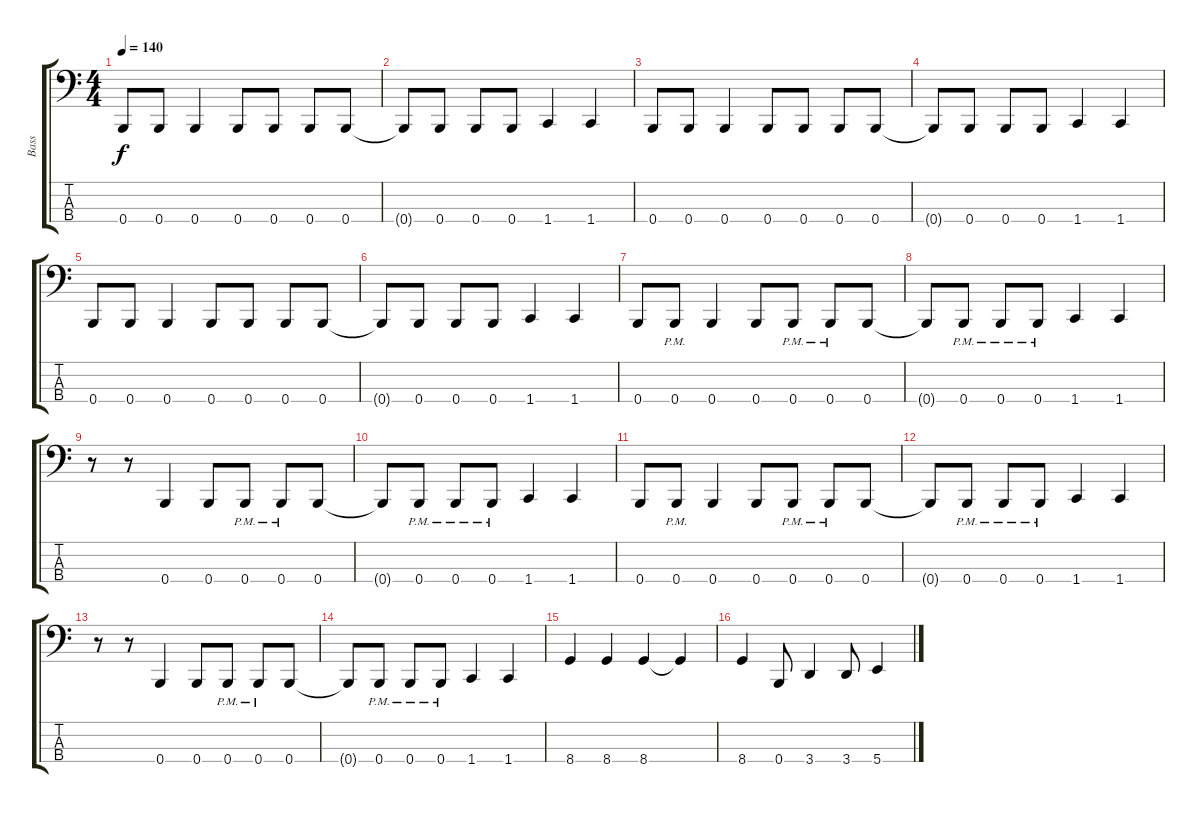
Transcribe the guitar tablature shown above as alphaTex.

\track ("Bass" "Bass") {instrument electricbasspick}
\staff {score tabs}
\tuning (E2 B1 Gb1 B0) {hide}
\ts (4 4)
\tempo 140
\clef f4
\ks c
0.4.8{dy f} 0.4.8 0.4.4 0.4.8 0.4.8 0.4.8 0.4.8 |
0.4{t}.8 0.4.8 0.4.8 0.4.8 1.4.4 1.4.4 |
0.4.8 0.4.8 0.4.4 0.4.8 0.4.8 0.4.8 0.4.8 |
0.4{t}.8 0.4.8 0.4.8 0.4.8 1.4.4 1.4.4 |
0.4.8 0.4.8 0.4.4 0.4.8 0.4.8 0.4.8 0.4.8 |
0.4{t}.8 0.4.8 0.4.8 0.4.8 1.4.4 1.4.4 |
0.4.8 0.4{pm}.8 0.4.4 0.4.8 0.4{pm}.8 0.4{pm}.8 0.4.8 |
0.4{t}.8 0.4{pm}.8 0.4{pm}.8 0.4{pm}.8 1.4.4 1.4.4 |
r.8 r.8 0.4.4 0.4.8 0.4{pm}.8 0.4{pm}.8 0.4.8 |
0.4{t}.8 0.4{pm}.8 0.4{pm}.8 0.4{pm}.8 1.4.4 1.4.4 |
0.4.8 0.4{pm}.8 0.4.4 0.4.8 0.4{pm}.8 0.4{pm}.8 0.4.8 |
0.4{t}.8 0.4{pm}.8 0.4{pm}.8 0.4{pm}.8 1.4.4 1.4.4 |
r.8 r.8 0.4.4 0.4.8 0.4{pm}.8 0.4{pm}.8 0.4.8 |
0.4{t}.8 0.4{pm}.8 0.4{pm}.8 0.4{pm}.8 1.4.4 1.4.4 |
8.4.4 8.4.4 8.4.4 8.4{t}.4 |
8.4.4 0.4.8 3.4.4 3.4.8 5.4.4
